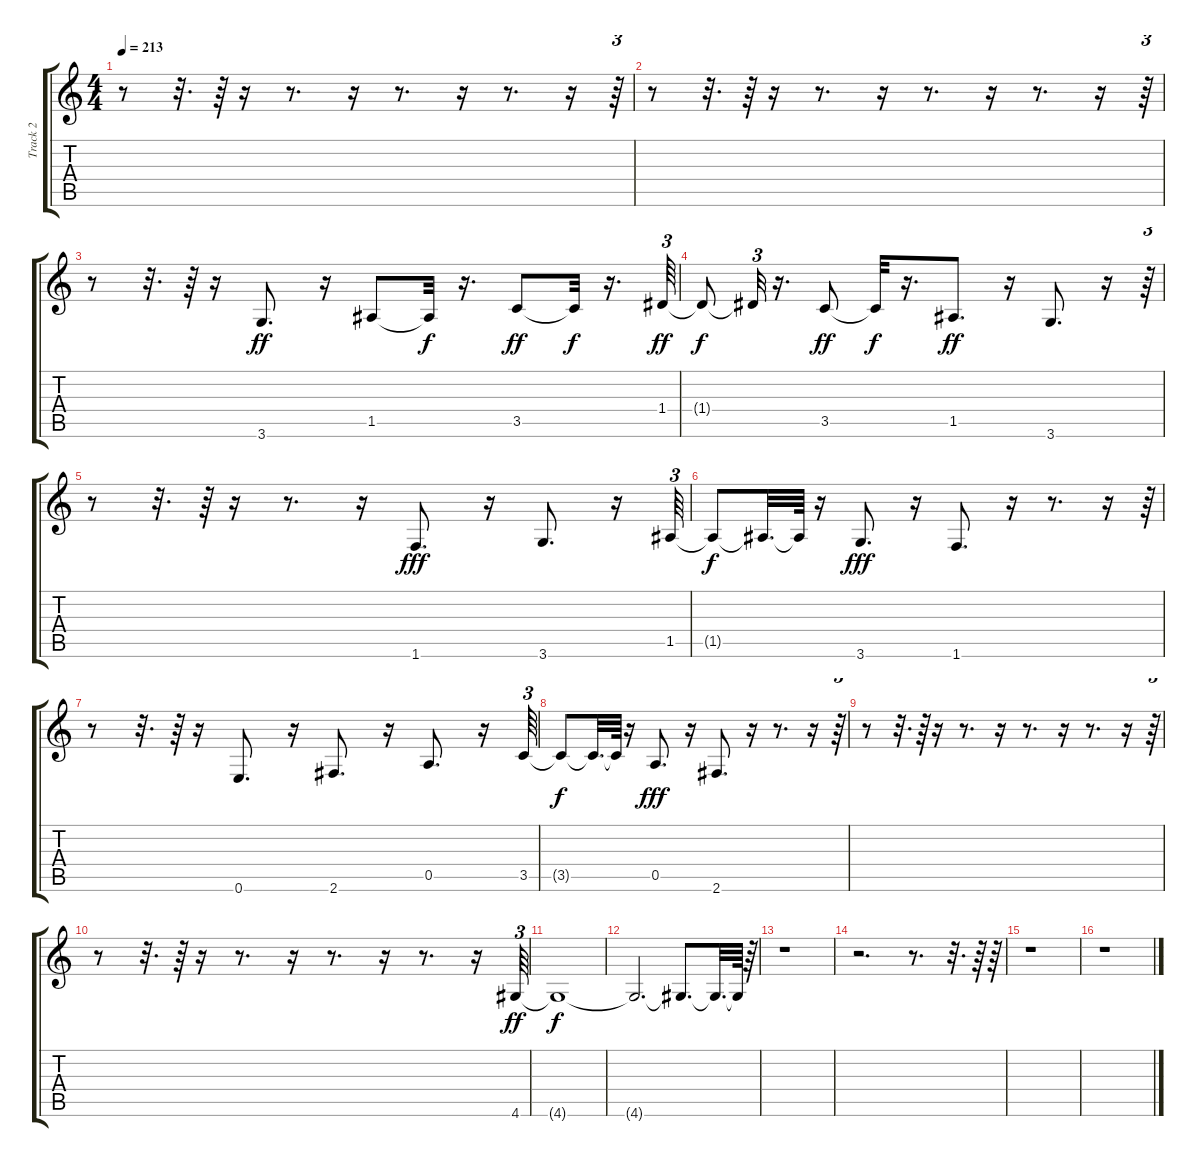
\track ("Track 2" "Track 2") {instrument electricbassfinger}
\staff {score tabs}
\tuning (E4 B3 G3 D3 A2 E2) {hide}
\ts (4 4)
\tempo 213
\clef g2
\ks c
r.8{dy fff} r.32{d} r.64 r.16 r.8{d} r.16 r.8{d} r.16 r.8{d} r.16 r.64{tu (3 2)} |
r.8 r.32{d} r.64 r.16 r.8{d} r.16 r.8{d} r.16 r.8{d} r.16 r.64{tu (3 2)} |
r.8 r.32{d} r.64 r.16 3.6.8{d dy ff} r.16 1.5.8 1.5{t}.32{dy f} r.16{d} 3.5.8{dy ff} 3.5{t}.32{dy f} r.16{d} 1.4.64{tu (3 2) dy ff} |
1.4{t}.8{dy f} 1.4{t}.32{tu (3 2)} r.16{d} 3.5.8{dy ff} 3.5{t}.32{dy f} r.16{d} 1.5.8{d dy ff} r.16 3.6.8{d} r.16 r.64{tu (3 2)} |
r.8 r.32{d} r.64 r.16 r.8{d} r.16 1.6.8{d dy fff} r.16 3.6.8{d} r.16 1.5.64{tu (3 2)} |
1.5{t}.8{dy f} 1.5{t}.32{d} 1.5{t}.64 r.16 3.6.8{d dy fff} r.16 1.6.8{d} r.16 r.8{d} r.16 r.64{tu (3 2)} |
r.8 r.32{d} r.64 r.16 0.6.8{d} r.16 2.6.8{d} r.16 0.5.8{d} r.16 3.5.64{tu (3 2)} |
3.5{t}.8{dy f} 3.5{t}.32{d} 3.5{t}.64 r.16 0.5.8{d dy fff} r.16 2.6.8{d} r.16 r.8{d} r.16 r.64{tu (3 2)} |
r.8 r.32{d} r.64 r.16 r.8{d} r.16 r.8{d} r.16 r.8{d} r.16 r.64{tu (3 2)} |
r.8 r.32{d} r.64 r.16 r.8{d} r.16 r.8{d} r.16 r.8{d} r.16 4.6.64{tu (3 2) dy ff} |
4.6{t}.1{dy f} |
4.6{t}.2{d} 4.6{t}.8{d} 4.6{t}.32{d} 4.6{t}.64 r.64{tu (3 2)} |
r.1 |
r.2{d} r.8{d} r.32{d} r.64 r.64{tu (3 2)} |
r.1 |
r.1
